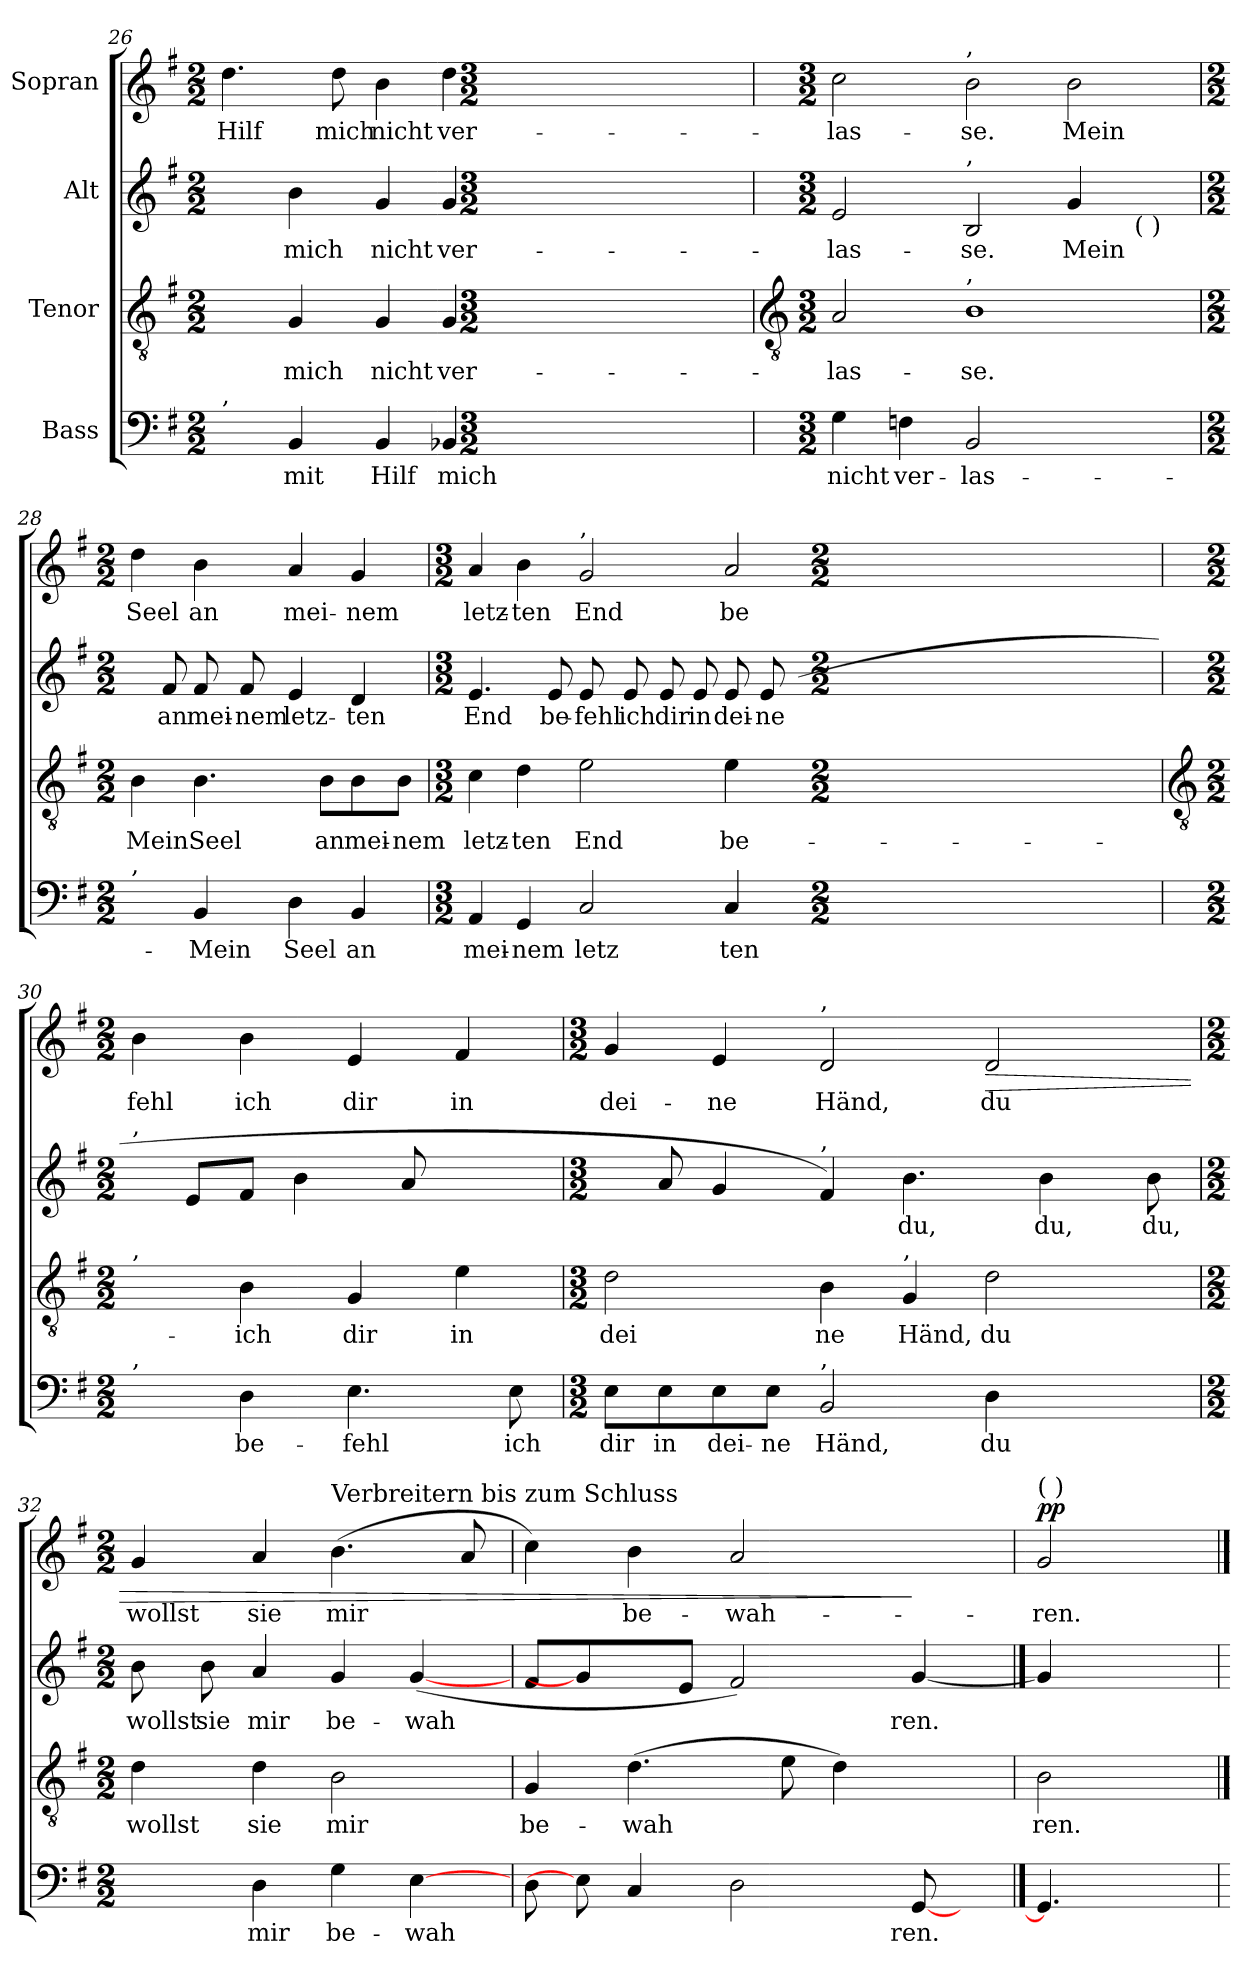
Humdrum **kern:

**kern	**text	**kern	**text	**kern	**text	**kern	**text	**dynam
*part4	*part4	*part3	*part3	*part2	*part2	*part1	*part1	*part1
*staff4	*staff4	*staff3	*staff3	*staff2	*staff2	*staff1	*staff1	*staff1
*I"Bass	*	*I"Tenor	*	*I"Alt	*	*I"Sopran	*	*
*clefF4	*	*clefGv2	*	*clefG2	*	*clefG2	*	*
*k[f#]	*	*k[f#]	*	*k[f#]	*	*k[f#]	*	*
*G:	*	*G:	*	*G:	*	*G:	*	*
*M2/2	*	*M2/2	*	*M2/2	*	*M2/2	*	*
=26	=26	=26	=26	=26	=26	=26	=26	=26
!LO:TX:a:t=,	!	!	!	!	!	!	!	!
!	!	!	!	!	!	!	!LO:LY:b	!
4BByy]	.	4Gyy]	.	4byy]	.	4.dd	Hilf	.
!	!LO:LY:b	!	!LO:LY:b	!	!LO:LY:b	!	!	!
4BB	mit	4G	mich	4b	mich	.	.	.
!	!	!	!	!	!	!	!LO:LY:b	!
.	.	.	.	.	.	8dd	mich	.
!	!LO:LY:b	!	!LO:LY:b	!	!LO:LY:b	!	!LO:LY:b	!
4BB	Hilf	4G	nicht	4g	nicht	4b	nicht	.
!	!LO:LY:b	!	!LO:LY:b	!	!LO:LY:b	!	!LO:LY:b	!
4BB-X	mich	4G	ver-	4g	ver-	4dd	ver-	.
*M3/2	*	*M3/2	*	*M3/2	*	*M3/2	*	*
!!LO:LB:g=z
=27	=27	=27	=27	=27	=27	=27	=27	=27
*	*	*clefGv2	*	*	*	*	*	*
*M3/2	*	*M3/2	*	*M3/2	*	*M3/2	*	*
!	!LO:LY:b	!	!LO:LY:b	!	!LO:LY:b	!	!LO:LY:b	!
4G	nicht	2A	-las-	2e	-las-	2cc	-las-	.
!	!LO:LY:b	!	!	!	!	!	!	!
4Fn	ver-	.	.	.	.	.	.	.
!	!	!	!	!	!	!LO:TX:a:t=,	!	!
!	!	!	!	!LO:TX:a:t=,	!	!	!	!
!	!	!LO:TX:a:t=,	!	!	!	!	!	!
!	!LO:LY:b	!	!LO:LY:b	!	!LO:LY:b	!	!LO:LY:b	!
2BB	-las-	1B	-se.	2B	-se.	2b	-se.	.
!	!LO:LY:b	!	!	!	!LO:LY:b	!	!LO:LY:b	!
[2BByy	-se.	.	.	4g	Mein	2b	Mein	.
!	!	!	!	!LO:TX:b:t=(  )	!	!	!	!
!	!	!	!	!	!LO:LY:b	!	!	!
.	.	.	.	[4f#yy	Seel	.	.	.
=28	=28	=28	=28	=28	=28	=28	=28	=28
*M2/2	*	*M2/2	*	*M2/2	*	*M2/2	*	*
!LO:TX:a:t=,	!	!	!	!	!	!	!	!
!	!	!	!LO:LY:b	!	!	!	!LO:LY:b	!
4BByy]	.	4B	Mein	8f#yy]	.	4dd	Seel	.
!	!	!	!	!	!LO:LY:b	!	!	!
.	.	.	.	8f#	an	.	.	.
!	!LO:LY:b	!	!LO:LY:b	!	!LO:LY:b	!	!LO:LY:b	!
4BB	Mein	4.B	Seel	8f#	mei-	4b	an	.
!	!	!	!	!	!LO:LY:b	!	!	!
.	.	.	.	8f#	-nem	.	.	.
!	!LO:LY:b	!	!	!	!LO:LY:b	!	!LO:LY:b	!
4D	Seel	.	.	4e	letz-	4a	mei-	.
!	!	!	!LO:LY:b	!	!	!	!	!
.	.	8B\L	an	.	.	.	.	.
!	!LO:LY:b	!	!LO:LY:b	!	!LO:LY:b	!	!LO:LY:b	!
4BB	an	8B\	mei-	4d	-ten	4g	-nem	.
!	!	!	!LO:LY:b	!	!	!	!	!
.	.	8B\J	-nem	.	.	.	.	.
=29	=29	=29	=29	=29	=29	=29	=29	=29
*M3/2	*	*M3/2	*	*M3/2	*	*M3/2	*	*
!	!LO:LY:b	!	!LO:LY:b	!	!LO:LY:b	!	!LO:LY:b	!
4AA	mei-	4c	letz-	4.e	End	4a	letz-	.
!	!LO:LY:b	!	!LO:LY:b	!	!	!	!LO:LY:b	!
4GG	-nem	4d	-ten	.	.	4b	-ten	.
!	!	!	!	!	!LO:LY:b	!	!	!
.	.	.	.	8e	be-	.	.	.
!	!	!	!	!	!	!LO:TX:a:t=,	!	!
!	!LO:LY:b	!	!LO:LY:b	!	!LO:LY:b	!	!LO:LY:b	!
2C	letz	2e	End	8e	-fehl	2g	End	.
!	!	!	!	!	!LO:LY:b	!	!	!
.	.	.	.	8e	ich	.	.	.
!	!	!	!	!	!LO:LY:b	!	!	!
.	.	.	.	8e	dir	.	.	.
!	!	!	!	!	!LO:LY:b	!	!	!
.	.	.	.	8e	in	.	.	.
!	!LO:LY:b	!	!LO:LY:b	!	!LO:LY:b	!	!LO:LY:b	!
4C	ten	4e	be-	8e	dei-	2a	be	.
!	!	!	!	!	!LO:LY:b	!	!	!
.	.	.	.	8e	-ne	.	.	.
!	!LO:LY:b	!	!LO:LY:b	!	!LO:LY:b	!	!	!
[4Dyy	End	[4dyy	-fehl	(<[4f#yy	Händ,	.	.	.
*M2/2	*	*M2/2	*	*M2/2	*	*M2/2	*	*
!!LO:LB:g=z
=30	=30	=30	=30	=30	=30	=30	=30	=30
*	*	*clefGv2	*	*	*	*	*	*
*M2/2	*	*M2/2	*	*M2/2	*	*M2/2	*	*
!	!	!	!	!LO:TX:a:t=,	!	!	!	!
!	!	!LO:TX:a:t=,	!	!	!	!	!	!
!LO:TX:a:t=,	!	!	!	!	!	!	!	!
!	!	!	!	!	!	!	!LO:LY:b	!
4Dyy]	.	4dyy]	.	8f#yy]	.	4b	fehl	.
.	.	.	.	8eL	.	.	.	.
!	!LO:LY:b	!	!LO:LY:b	!	!	!	!LO:LY:b	!
4D	be-	4B	ich	8f#J	.	4b	ich	.
.	.	.	.	4b	.	.	.	.
!	!LO:LY:b	!	!LO:LY:b	!	!	!	!LO:LY:b	!
4.E	-fehl	4G	dir	.	.	4e	dir	.
.	.	.	.	8a	.	.	.	.
!	!	!	!LO:LY:b	!	!	!	!LO:LY:b	!
.	.	4e	in	[4byy	.	4f#	in	.
!	!LO:LY:b	!	!	!	!	!	!	!
8E	ich	.	.	.	.	.	.	.
=31	=31	=31	=31	=31	=31	=31	=31	=31
*M3/2	*	*M3/2	*	*M3/2	*	*M3/2	*	*
!	!LO:LY:b	!	!LO:LY:b	!	!	!	!LO:LY:b	!
8E\L	dir	2d	dei	8byy]	.	4g	dei-	.
!	!LO:LY:b	!	!	!	!	!	!	!
8E\	in	.	.	8a	.	.	.	.
!	!LO:LY:b	!	!	!	!	!	!LO:LY:b	!
8E\	dei-	.	.	4g	.	4e	-ne	.
!	!LO:LY:b	!	!	!	!	!	!	!
8E\J	-ne	.	.	.	.	.	.	.
!	!	!	!	!	!	!LO:TX:a:t=,	!	!
!	!	!	!	!LO:TX:a:t=,	!	!	!	!
!LO:TX:a:t=,	!	!	!	!	!	!	!	!
!	!LO:LY:b	!	!LO:LY:b	!	!	!	!LO:LY:b	!
2BB	Händ,	4B	ne	4f#)	.	2d	Händ,	.
!	!	!LO:TX:a:t=,	!	!	!	!	!	!
!	!	!	!LO:LY:b	!	!LO:LY:b	!	!	!
.	.	4G	Händ,	4.b	du,	.	.	.
!	!LO:LY:b	!	!LO:LY:b	!	!	!	!LO:LY:b	!LO:HP:b
4D	du	2d	du	.	.	2d	du	>
!	!	!	!	!	!LO:LY:b	!	!	!
.	.	.	.	4b	du,	.	.	.
!	!LO:LY:b	!	!	!	!	!	!	!
[4Dyy	wollst	.	.	.	.	.	.	.
!	!	!	!	!	!LO:LY:b	!	!	!
.	.	.	.	8b	du,	.	.	.
=32	=32	=32	=32	=32	=32	=32	=32	=32
*M2/2	*	*M2/2	*	*M2/2	*	*M2/2	*	*
!	!	!	!LO:LY:b	!	!LO:LY:b	!	!LO:LY:b	!
8D\Lyy]	.	4d	wollst	8b	wollst	4g	wollst	.
!	!LO:LY:b	!	!	!	!LO:LY:b	!	!	!
8D\J	sie	.	.	8b	sie	.	.	.
!	!LO:LY:b	!	!LO:LY:b	!	!LO:LY:b	!	!LO:LY:b	!
4D	mir	4d	sie	4a	mir	4a	sie	.
!	!	!	!	!	!	!LO:TX:a:t=Verbreitern bis zum Schluss	!	!
!	!LO:LY:b	!	!LO:LY:b	!	!LO:LY:b	!	!LO:LY:b	!
4G	be-	2B	mir	4g	be-	(>4.b	mir	.
!	!LO:LY:b	!	!	!	!LO:LY:b	!	!	!
[4E	-wah	.	.	(<[4g	-wah	.	.	.
.	.	.	.	.	.	8a	.	.
=32A	=32A	=32A	=32A	=32A	=32A	=32A	=32A	=32A
!	!	!	!LO:LY:b	!	!	!	!	!
8D	.	4G	be-	8f#L	.	4cc)	.	.
8E]	.	.	.	4g]	.	.	.	.
!	!	!	!LO:LY:b	!	!	!	!LO:LY:b	!
4C	.	(>4.d	-wah	.	.	4b	be-	.
.	.	.	.	8eJ	.	.	.	.
!	!	!	!	!	!	!	!LO:LY:b	!
2D	.	.	.	2f#)	.	2a	-wah-	.
.	.	8e	.	.	.	.	.	.
.	.	4d)	.	.	.	.	.	.
!	!LO:LY:b	!	!	!	!LO:LY:b	!	!	!
[8GG	ren.	4ryy	.	[4g	ren.	4ryy	.	]
8ryy	.	.	.	.	.	.	.	.
==33A	=33A	=33A	=33A	==33A	=33A	=33A	=33A	=33A
!	!	!	!	!	!	!LO:TX:a:t=(    )	!	!
!	!	!	!LO:LY:b	!	!	!	!LO:LY:b	!LO:DY:a
4.GG]	.	2B	ren.	4g]	.	2g	-ren.	pp
.	.	.	.	4ryy	.	.	.	.
8ryy	.	.	.	.	.	.	.	.
=	==	==	==	=	==	==	==	==
*-	*-	*-	*-	*-	*-	*-	*-	*-
